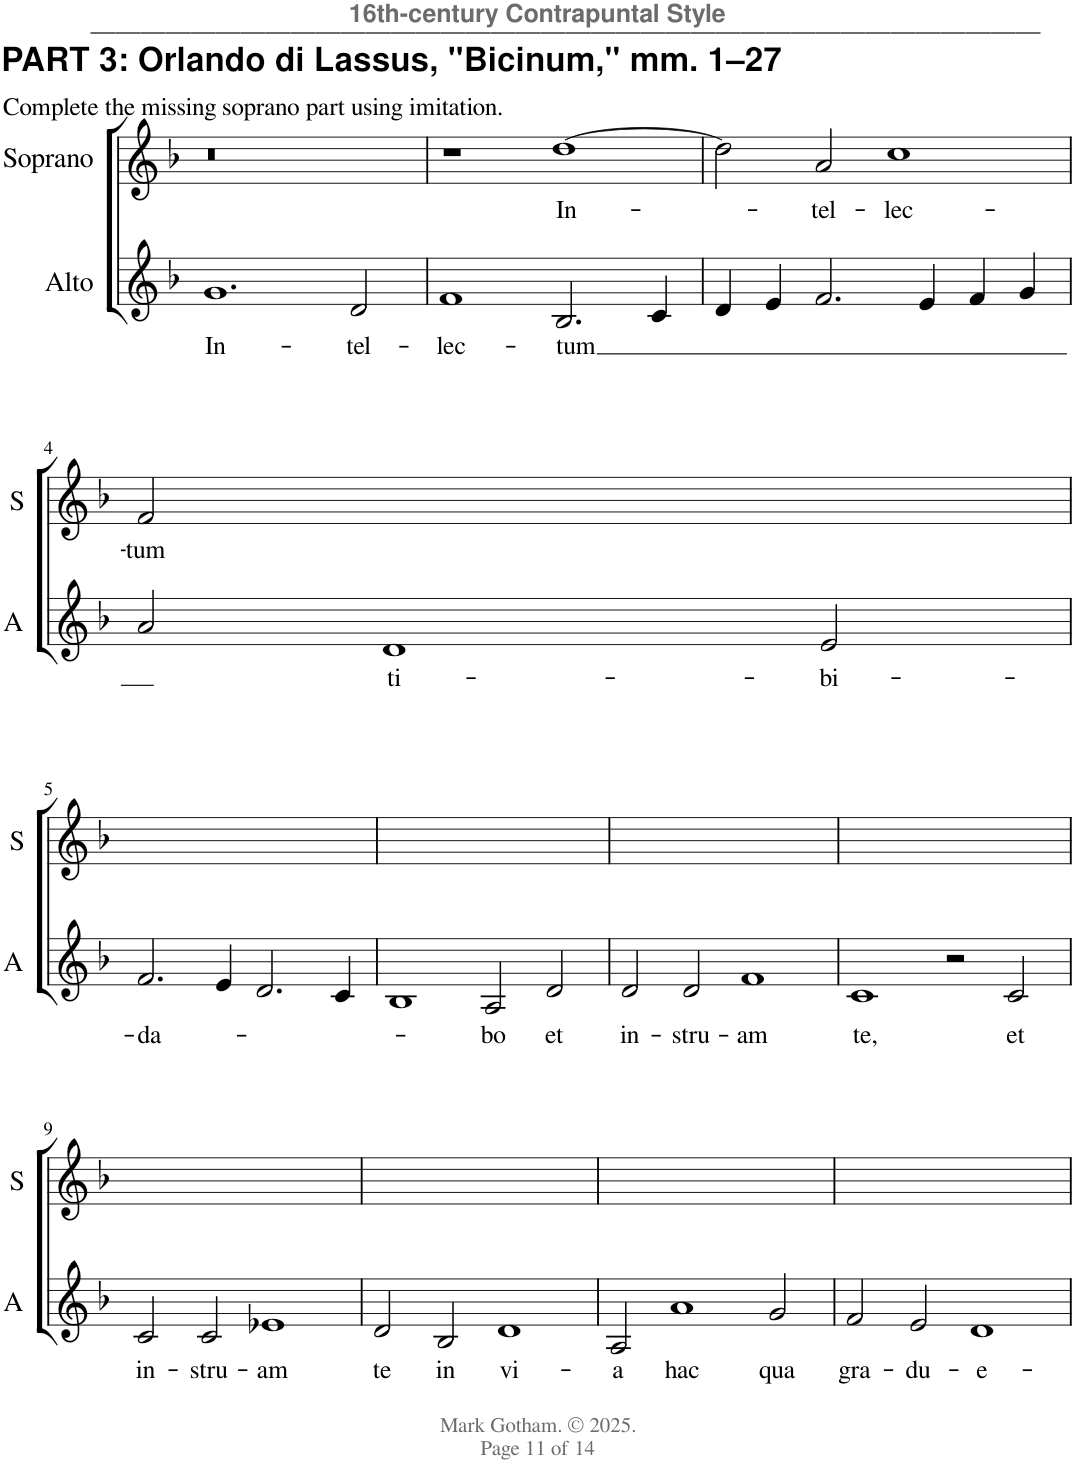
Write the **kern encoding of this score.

**kern	**text	**kern	**text
*part2	*part2	*part1	*part1
*staff2	*staff2	*staff1	*staff1
*I"Alto	*	*I"Soprano	*
*I'A	*	*I'S	*
!!LO:PB:g=z
*clefG2	*	*clefG2	*
*k[b-]	*	*k[b-]	*
*M4/2	*	*M4/2	*
=1	=1	=1	=1
!	!	!LO:TX:a:B:t=PART 3&colon; Orlando di Lassus, "Bicinum," mm. 1–27	!
!	!	!LO:TX:a:t=Complete the missing soprano part using imitation.	!
!	!LO:LY:b	!	!
1.g	In-	0r	.
!	!LO:LY:b	!	!
2d/	-tel-	.	.
=2	=2	=2	=2
!	!LO:LY:b	!	!
1f	-lec-	1r	.
!	!LO:LY:b	!	!LO:LY:b
2.B-/	-tum	[1dd	In-
4c/	.	.	.
=3	=3	=3	=3
4d/	.	2dd\]	.
4e/	.	.	.
!	!	!	!LO:LY:b
2.f/	.	2a/	-tel-
!	!	!	!LO:LY:b
.	.	1cc	-lec-
4e/	.	.	.
4f/	.	.	.
4g/	.	.	.
!!LO:LB:g=z
=4	=4	=4	=4
!	!	!	!LO:LY:b
2a/	.	2f/	-tum
!	!	!LO:TX:a:color=#00000000:t=Complete this staff	!
!	!	!LO:TX:a:color=#00000000:t=Complete this staff	!
!	!LO:LY:b	!	!
1d	ti-	2ryy	.
.	.	1ryy	.
!	!LO:LY:b	!	!
2e/	-bi-	.	.
!!LO:LB:g=z
=5	=5	=5	=5
!	!	!LO:TX:a:color=#00000000:t=Complete this staff	!
!	!LO:LY:b	!	!
2.f/	-da-	0ryy	.
4e/	.	.	.
2.d/	.	.	.
4c/	.	.	.
=6	=6	=6	=6
1B-	.	0ryy	.
!	!LO:LY:b	!	!
2A/	-bo	.	.
!	!LO:LY:b	!	!
2d/	et	.	.
=7	=7	=7	=7
!	!LO:LY:b	!	!
2d/	in-	0ryy	.
!	!LO:LY:b	!	!
2d/	-stru-	.	.
!	!LO:LY:b	!	!
1f	-am	.	.
=8	=8	=8	=8
!	!LO:LY:b	!	!
1c	te,	0ryy	.
2r	.	.	.
!	!LO:LY:b	!	!
2c/	et	.	.
!!LO:LB:g=z
=9	=9	=9	=9
!	!	!LO:TX:a:color=#00000000:t=Complete this staff	!
!	!LO:LY:b	!	!
2c/	in-	0ryy	.
!	!LO:LY:b	!	!
2c/	-stru-	.	.
!	!LO:LY:b	!	!
1e-X	-am	.	.
=10	=10	=10	=10
!	!LO:LY:b	!	!
2d/	te	0ryy	.
!	!LO:LY:b	!	!
2B-/	in	.	.
!	!LO:LY:b	!	!
1d	vi-	.	.
=11	=11	=11	=11
!	!LO:LY:b	!	!
2A/	-a	0ryy	.
!	!LO:LY:b	!	!
1a	hac	.	.
!	!LO:LY:b	!	!
2g/	qua	.	.
=12	=12	=12	=12
!	!LO:LY:b	!	!
2f/	gra-	0ryy	.
!	!LO:LY:b	!	!
2e/	-du-	.	.
!	!LO:LY:b	!	!
1d	-e-	.	.
=	=	=	=
*-	*-	*-	*-
